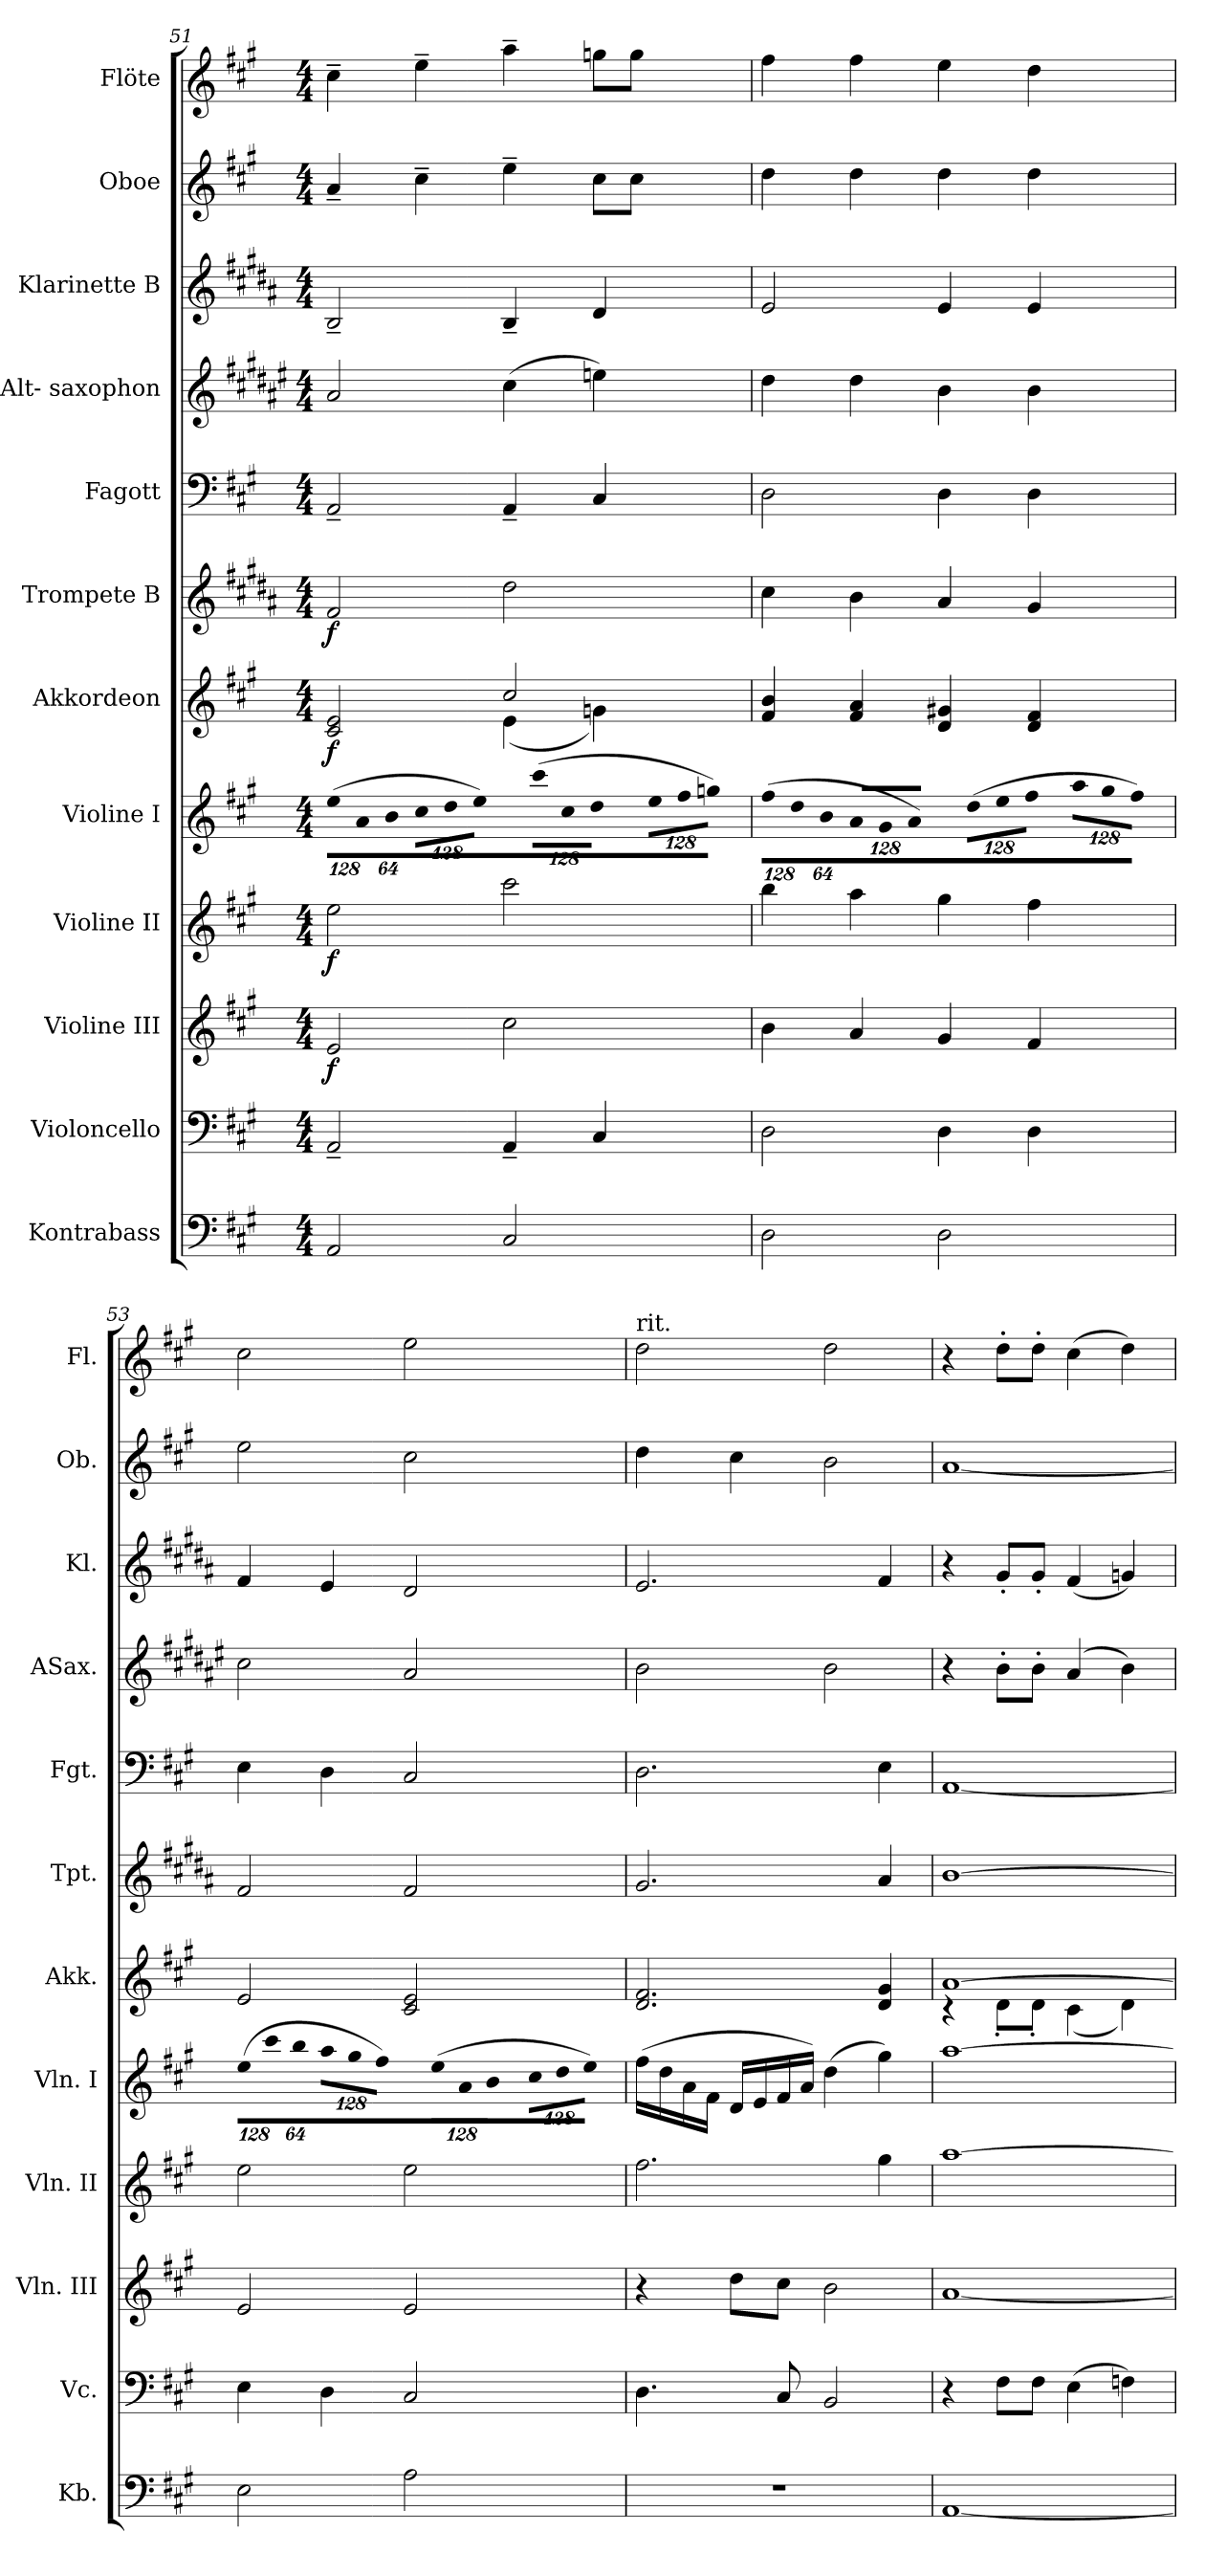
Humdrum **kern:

**kern	**kern	**kern	**dynam	**kern	**dynam	**kern	**kern	**dynam	**kern	**dynam	**kern	**kern	**kern	**kern	**kern
*part12	*part11	*part10	*part10	*part9	*part9	*part8	*part7	*part7	*part6	*part6	*part5	*part4	*part3	*part2	*part1
*staff12	*staff11	*staff10	*staff10	*staff9	*staff9	*staff8	*staff7	*staff7	*staff6	*staff6	*staff5	*staff4	*staff3	*staff2	*staff1
*I"Kontrabass	*I"Violoncello	*I"Violine III	*	*I"Violine II	*	*I"Violine I	*I"Akkordeon	*	*I"Trompete B	*	*I"Fagott	*I"Alt- saxophon	*I"Klarinette B	*I"Oboe	*I"Flöte
*I'Kb.	*I'Vc.	*I'Vln. III	*	*I'Vln. II	*	*I'Vln. I	*I'Akk.	*	*I'Tpt.	*	*I'Fgt.	*I'ASax.	*I'Kl.	*I'Ob.	*I'Fl.
*clefF4	*clefF4	*clefG2	*	*clefG2	*	*clefG2	*clefG2	*	*clefG2	*	*clefF4	*clefG2	*clefG2	*clefG2	*clefG2
*ITrd7c12	*	*	*	*	*	*	*	*	*ITrd1c2	*	*	*ITrd5c9	*ITrd1c2	*	*
*k[f#c#g#]	*k[f#c#g#]	*k[f#c#g#]	*	*k[f#c#g#]	*	*k[f#c#g#]	*k[f#c#g#]	*	*k[f#c#g#]	*	*k[f#c#g#]	*k[f#c#g#]	*k[f#c#g#]	*k[f#c#g#]	*k[f#c#g#]
*A:	*A:	*A:	*	*A:	*	*A:	*A:	*	*A:	*	*A:	*A:	*A:	*A:	*A:
*M4/4	*M4/4	*M4/4	*	*M4/4	*	*M4/4	*M4/4	*	*M4/4	*	*M4/4	*M4/4	*M4/4	*M4/4	*M4/4
*	*	*	*	*	*	*Xbrackettup	*	*	*	*	*	*	*	*	*
=51	=51	=51	=51	=51	=51	=51	=51	=51	=51	=51	=51	=51	=51	=51	=51
!	!	!	!	!	!	!LO:N:vis=8	!	!	!	!	!	!	!	!	!
*	*	*	*	*	*	*	*^	*	*	*	*	*	*	*	*
2AAAi/	2AA~i/	2ei/	f	2eei\	f	(1024%85eei\L	2c#i/ 2ei	2ryy	f	2ei/	f	2AA~i/	2c#i/	2A~i/	4a~i/	4cc#~i\
!	!	!	!	!	!	!LO:N:vis=8	!	!	!	!	!	!	!	!	!	!
.	.	.	.	.	.	1024%85ai\	.	.	.	.	.	.	.	.	.	.
!	!	!	!	!	!	!LO:N:vis=8	!	!	!	!	!	!	!	!	!	!
.	.	.	.	.	.	512%43bi\J	.	.	.	.	.	.	.	.	.	.
!	!	!	!	!	!	!LO:N:vis=8	!	!	!	!	!	!	!	!	!	!
.	.	.	.	.	.	1024%85cc#i\L	.	.	.	.	.	.	.	.	4cc#~i\	4ee~i\
!	!	!	!	!	!	!LO:N:vis=8	!	!	!	!	!	!	!	!	!	!
.	.	.	.	.	.	1024%85ddi\	.	.	.	.	.	.	.	.	.	.
!	!	!	!	!	!	!LO:N:vis=8	!	!	!	!	!	!	!	!	!	!
.	.	.	.	.	.	512%43eei\J)	.	.	.	.	.	.	.	.	.	.
!	!	!	!	!	!	!LO:N:vis=8	!	!	!	!	!	!	!	!	!	!
2CC#i/	4AA~i/	2cc#i\	.	2ccc#i\	.	(1024%85ccc#i\L	2cc#i/	(4ei\	.	2cc#i\	.	4AA~i/	(4ei\	4A~i/	4ee~i\	4aa~i\
!	!	!	!	!	!	!LO:N:vis=8	!	!	!	!	!	!	!	!	!	!
.	.	.	.	.	.	1024%85cc#i\	.	.	.	.	.	.	.	.	.	.
!	!	!	!	!	!	!LO:N:vis=8	!	!	!	!	!	!	!	!	!	!
.	.	.	.	.	.	512%43ddi\J	.	.	.	.	.	.	.	.	.	.
!	!	!	!	!	!	!LO:N:vis=8	!	!	!	!	!	!	!	!	!	!
.	4C#i/	.	.	.	.	1024%85eei\L	.	4gni\)	.	.	.	4C#i/	4gni\)	4c#i/	8cc#i\L	8ggni\L
!	!	!	!	!	!	!LO:N:vis=8	!	!	!	!	!	!	!	!	!	!
.	.	.	.	.	.	1024%85ff#i\	.	.	.	.	.	.	.	.	.	.
.	.	.	.	.	.	.	.	.	.	.	.	.	.	.	8cc#i\J	8ggi\J
!	!	!	!	!	!	!LO:N:vis=8	!	!	!	!	!	!	!	!	!	!
.	.	.	.	.	.	512%43ggni\J)	.	.	.	.	.	.	.	.	.	.
*	*	*	*	*	*	*	*v	*v	*	*	*	*	*	*	*	*
=52	=52	=52	=52	=52	=52	=52	=52	=52	=52	=52	=52	=52	=52	=52	=52
!	!	!	!	!	!	!LO:N:vis=8	!	!	!	!	!	!	!	!	!
2DDi\	2Di\	4bi\	.	4bbi\	.	(1024%85ff#i\L	4f#i/ 4bi	.	4bi\	.	2Di\	4f#i\	2di/	4ddi\	4ff#i\
!	!	!	!	!	!	!LO:N:vis=8	!	!	!	!	!	!	!	!	!
.	.	.	.	.	.	1024%85ddi\	.	.	.	.	.	.	.	.	.
!	!	!	!	!	!	!LO:N:vis=8	!	!	!	!	!	!	!	!	!
.	.	.	.	.	.	512%43bi\J	.	.	.	.	.	.	.	.	.
!	!	!	!	!	!	!LO:N:vis=8	!	!	!	!	!	!	!	!	!
.	.	4ai/	.	4aai\	.	1024%85ai/L	4f#i/ 4ai	.	4ai\	.	.	4f#i\	.	4ddi\	4ff#i\
!	!	!	!	!	!	!LO:N:vis=8	!	!	!	!	!	!	!	!	!
.	.	.	.	.	.	1024%85g#i/	.	.	.	.	.	.	.	.	.
!	!	!	!	!	!	!LO:N:vis=8	!	!	!	!	!	!	!	!	!
.	.	.	.	.	.	512%43ai/J)	.	.	.	.	.	.	.	.	.
!	!	!	!	!	!	!LO:N:vis=8	!	!	!	!	!	!	!	!	!
2DDi\	4Di\	4g#i/	.	4gg#i\	.	(1024%85ddi\L	4di/ 4g#Xi	.	4g#i/	.	4Di\	4di\	4di/	4ddi\	4eei\
!	!	!	!	!	!	!LO:N:vis=8	!	!	!	!	!	!	!	!	!
.	.	.	.	.	.	1024%85eei\	.	.	.	.	.	.	.	.	.
!	!	!	!	!	!	!LO:N:vis=8	!	!	!	!	!	!	!	!	!
.	.	.	.	.	.	512%43ff#i\J	.	.	.	.	.	.	.	.	.
!	!	!	!	!	!	!LO:N:vis=8	!	!	!	!	!	!	!	!	!
.	4Di\	4f#i/	.	4ff#i\	.	1024%85aai\L	4di/ 4f#i	.	4f#i/	.	4Di\	4di\	4di/	4ddi\	4ddi\
!	!	!	!	!	!	!LO:N:vis=8	!	!	!	!	!	!	!	!	!
.	.	.	.	.	.	1024%85gg#i\	.	.	.	.	.	.	.	.	.
!	!	!	!	!	!	!LO:N:vis=8	!	!	!	!	!	!	!	!	!
.	.	.	.	.	.	512%43ff#i\J)	.	.	.	.	.	.	.	.	.
=53	=53	=53	=53	=53	=53	=53	=53	=53	=53	=53	=53	=53	=53	=53	=53
!	!	!	!	!	!	!LO:N:vis=8	!	!	!	!	!	!	!	!	!
2EEi\	4Ei\	2ei/	.	2eei\	.	(1024%85eei\L	2ei/	.	2ei/	.	4Ei\	2ei\	4ei/	2eei\	2cc#i\
!	!	!	!	!	!	!LO:N:vis=8	!	!	!	!	!	!	!	!	!
.	.	.	.	.	.	1024%85ccc#i\	.	.	.	.	.	.	.	.	.
!	!	!	!	!	!	!LO:N:vis=8	!	!	!	!	!	!	!	!	!
.	.	.	.	.	.	512%43bbi\J	.	.	.	.	.	.	.	.	.
!	!	!	!	!	!	!LO:N:vis=8	!	!	!	!	!	!	!	!	!
.	4Di\	.	.	.	.	1024%85aai\L	.	.	.	.	4Di\	.	4di/	.	.
!	!	!	!	!	!	!LO:N:vis=8	!	!	!	!	!	!	!	!	!
.	.	.	.	.	.	1024%85gg#i\	.	.	.	.	.	.	.	.	.
!	!	!	!	!	!	!LO:N:vis=8	!	!	!	!	!	!	!	!	!
.	.	.	.	.	.	512%43ff#i\J)	.	.	.	.	.	.	.	.	.
!	!	!	!	!	!	!LO:N:vis=8	!	!	!	!	!	!	!	!	!
2AAi\	2C#i/	2ei/	.	2eei\	.	(1024%85eei\L	2c#i/ 2ei	.	2ei/	.	2C#i/	2c#i/	2c#i/	2cc#i\	2eei\
!	!	!	!	!	!	!LO:N:vis=8	!	!	!	!	!	!	!	!	!
.	.	.	.	.	.	1024%85ai\	.	.	.	.	.	.	.	.	.
!	!	!	!	!	!	!LO:N:vis=8	!	!	!	!	!	!	!	!	!
.	.	.	.	.	.	512%43bi\J	.	.	.	.	.	.	.	.	.
!	!	!	!	!	!	!LO:N:vis=8	!	!	!	!	!	!	!	!	!
.	.	.	.	.	.	1024%85cc#i\L	.	.	.	.	.	.	.	.	.
!	!	!	!	!	!	!LO:N:vis=8	!	!	!	!	!	!	!	!	!
.	.	.	.	.	.	1024%85ddi\	.	.	.	.	.	.	.	.	.
!	!	!	!	!	!	!LO:N:vis=8	!	!	!	!	!	!	!	!	!
.	.	.	.	.	.	512%43eei\J)	.	.	.	.	.	.	.	.	.
=54	=54	=54	=54	=54	=54	=54	=54	=54	=54	=54	=54	=54	=54	=54	=54
!	!	!	!	!	!	!	!	!	!	!	!	!	!	!	!LO:TX:t=rit.
1r	4.Di\	4r	.	2.ff#i\	.	(16ff#i\LL	2.di/ 2.f#i	.	2.f#i/	.	2.Di\	2di\	2.di/	4ddi\	2ddi\
.	.	.	.	.	.	16ddi\	.	.	.	.	.	.	.	.	.
.	.	.	.	.	.	16ai\	.	.	.	.	.	.	.	.	.
.	.	.	.	.	.	16f#i\JJ	.	.	.	.	.	.	.	.	.
.	.	8ddi\L	.	.	.	16di/LL	.	.	.	.	.	.	.	4cc#i\	.
.	.	.	.	.	.	16ei/	.	.	.	.	.	.	.	.	.
.	8C#i/	8cc#i\J	.	.	.	16f#i/	.	.	.	.	.	.	.	.	.
.	.	.	.	.	.	16ai/JJ)	.	.	.	.	.	.	.	.	.
.	2BBi/	2bi\	.	.	.	(4ddi\	.	.	.	.	.	2di\	.	2bi\	2ddi\
.	.	.	.	4gg#i\	.	4gg#i\)	4di/ 4g#i	.	4g#i/	.	4Ei\	.	4ei/	.	.
=55	=55	=55	=55	=55	=55	=55	=55	=55	=55	=55	=55	=55	=55	=55	=55
*	*	*	*	*	*	*	*^	*	*	*	*	*	*	*	*
[<1AAAi	4r	[<1ai	.	[>1aai	.	[>1aai	[>1ai	4r	.	[>1ai	.	[<1AAi	4r	4r	[<1ai	4r
.	8F#i\L	.	.	.	.	.	.	8d'i\L	.	.	.	.	8d'i\L	8f#'i/L	.	8dd'i\L
.	8F#i\J	.	.	.	.	.	.	8d'i\J	.	.	.	.	8d'i\J	8f#'i/J	.	8dd'i\J
.	(4Ei\	.	.	.	.	.	.	(4c#i\	.	.	.	.	(4c#i/	(4ei/	.	(4cc#i\
.	4Fni\)	.	.	.	.	.	.	4di\)	.	.	.	.	4di\)	4fni/)	.	4ddi\)
*	*	*	*	*	*	*	*v	*v	*	*	*	*	*	*	*	*
=	=	=	=	=	=	=	=	=	=	=	=	=	=	=	=
*-	*-	*-	*-	*-	*-	*-	*-	*-	*-	*-	*-	*-	*-	*-	*-
